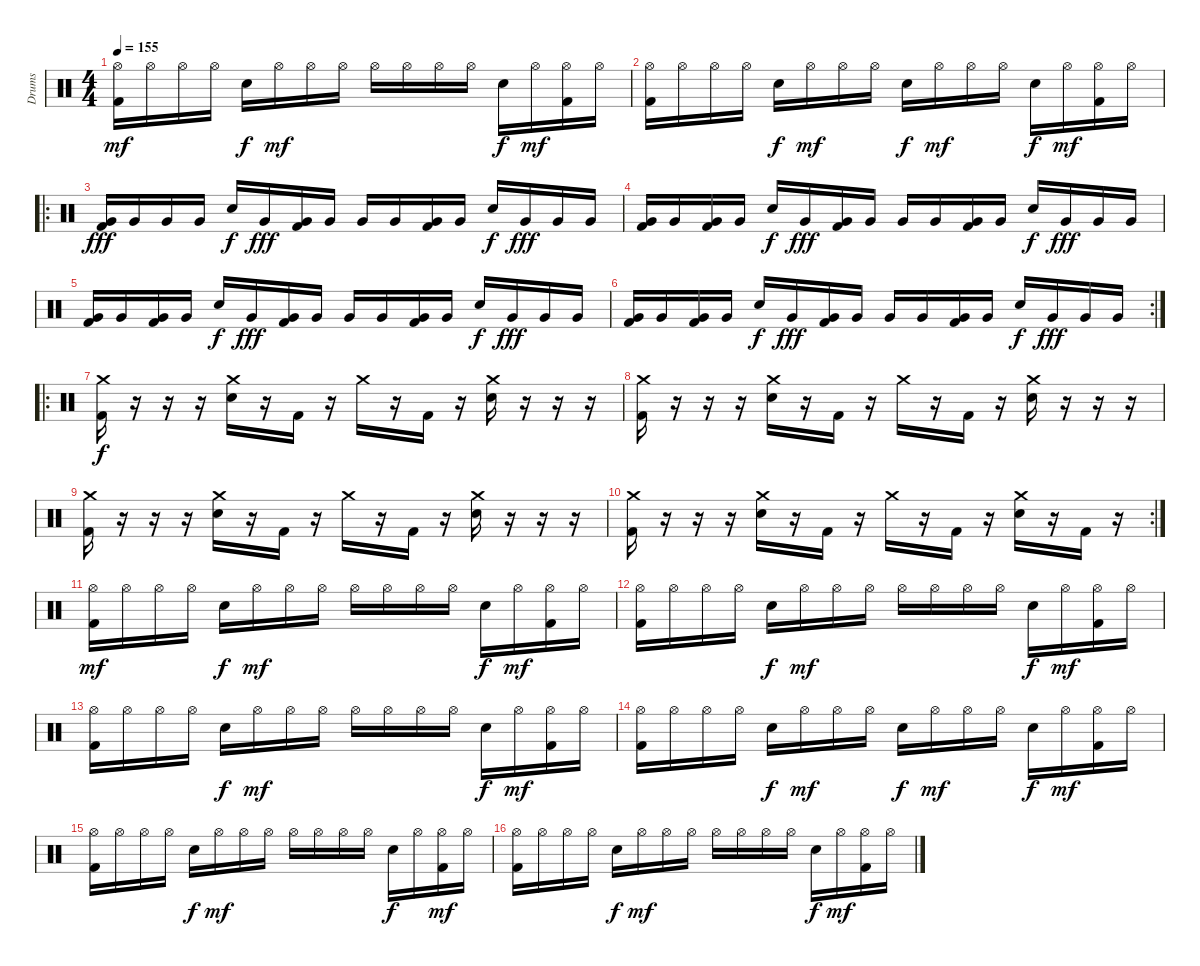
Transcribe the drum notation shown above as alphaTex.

\track ("Drums" "Drums") {instrument percussion}
\staff {score}
\articulation defaults
\ts (4 4)
\tempo 155
\clef neutral
\ks c
("Hi-Hat (open)" "Kick (hit) 2").16{dy mf} "Hi-Hat (open)".16 "Hi-Hat (open)".16 "Hi-Hat (open)".16 "Snare (hit) 2".16{dy f} "Hi-Hat (open)".16{dy mf} "Hi-Hat (open)".16 "Hi-Hat (open)".16 "Hi-Hat (open)".16 "Hi-Hat (open)".16 "Hi-Hat (open)".16 "Hi-Hat (open)".16 "Snare (hit) 2".16{dy f} "Hi-Hat (open)".16{dy mf} ("Hi-Hat (open)" "Kick (hit) 2").16 "Hi-Hat (open)".16 |
("Hi-Hat (open)" "Kick (hit) 2").16 "Hi-Hat (open)".16 "Hi-Hat (open)".16 "Hi-Hat (open)".16 "Snare (hit) 2".16{dy f} "Hi-Hat (open)".16{dy mf} "Hi-Hat (open)".16 "Hi-Hat (open)".16 "Snare (hit) 2".16{dy f} "Hi-Hat (open)".16{dy mf} "Hi-Hat (open)".16 "Hi-Hat (open)".16 "Snare (hit) 2".16{dy f} "Hi-Hat (open)".16{dy mf} ("Hi-Hat (open)" "Kick (hit) 2").16 "Hi-Hat (open)".16 |
\ro
("Very Low Tom (hit)" "Kick (hit) 2").16{dy fff} "Very Low Tom (hit)".16 "Very Low Tom (hit)".16 "Very Low Tom (hit)".16 "Snare (hit) 2".16{dy f} "Very Low Tom (hit)".16{dy fff} ("Very Low Tom (hit)" "Kick (hit) 2").16 "Very Low Tom (hit)".16 "Very Low Tom (hit)".16 "Very Low Tom (hit)".16 ("Very Low Tom (hit)" "Kick (hit) 2").16 "Very Low Tom (hit)".16 "Snare (hit) 2".16{dy f} "Very Low Tom (hit)".16{dy fff} "Very Low Tom (hit)".16 "Very Low Tom (hit)".16 |
("Very Low Tom (hit)" "Kick (hit) 2").16 "Very Low Tom (hit)".16 ("Very Low Tom (hit)" "Kick (hit) 2").16 "Very Low Tom (hit)".16 "Snare (hit) 2".16{dy f} "Very Low Tom (hit)".16{dy fff} ("Very Low Tom (hit)" "Kick (hit) 2").16 "Very Low Tom (hit)".16 "Very Low Tom (hit)".16 "Very Low Tom (hit)".16 ("Very Low Tom (hit)" "Kick (hit) 2").16 "Very Low Tom (hit)".16 "Snare (hit) 2".16{dy f} "Very Low Tom (hit)".16{dy fff} "Very Low Tom (hit)".16 "Very Low Tom (hit)".16 |
("Very Low Tom (hit)" "Kick (hit) 2").16 "Very Low Tom (hit)".16 ("Very Low Tom (hit)" "Kick (hit) 2").16 "Very Low Tom (hit)".16 "Snare (hit) 2".16{dy f} "Very Low Tom (hit)".16{dy fff} ("Very Low Tom (hit)" "Kick (hit) 2").16 "Very Low Tom (hit)".16 "Very Low Tom (hit)".16 "Very Low Tom (hit)".16 ("Very Low Tom (hit)" "Kick (hit) 2").16 "Very Low Tom (hit)".16 "Snare (hit) 2".16{dy f} "Very Low Tom (hit)".16{dy fff} "Very Low Tom (hit)".16 "Very Low Tom (hit)".16 |
\rc 2
("Very Low Tom (hit)" "Kick (hit) 2").16 "Very Low Tom (hit)".16 ("Very Low Tom (hit)" "Kick (hit) 2").16 "Very Low Tom (hit)".16 "Snare (hit) 2".16{dy f} "Very Low Tom (hit)".16{dy fff} ("Very Low Tom (hit)" "Kick (hit) 2").16 "Very Low Tom (hit)".16 "Very Low Tom (hit)".16 "Very Low Tom (hit)".16 ("Very Low Tom (hit)" "Kick (hit) 2").16 "Very Low Tom (hit)".16 "Snare (hit) 2".16{dy f} "Very Low Tom (hit)".16{dy fff} "Very Low Tom (hit)".16 "Very Low Tom (hit)".16 |
\ro
("Crash medium (hit)" "Kick (hit) 2").16{dy f} r.16 r.16 r.16 ("Crash medium (hit)" "Snare (hit) 2").16 r.16 "Kick (hit) 2".16 r.16 "Crash medium (hit)".16 r.16 "Kick (hit) 2".16 r.16 ("Crash medium (hit)" "Snare (hit) 2").16 r.16 r.16 r.16 |
("Crash medium (hit)" "Kick (hit) 2").16 r.16 r.16 r.16 ("Crash medium (hit)" "Snare (hit) 2").16 r.16 "Kick (hit) 2".16 r.16 "Crash medium (hit)".16 r.16 "Kick (hit) 2".16 r.16 ("Crash medium (hit)" "Snare (hit) 2").16 r.16 r.16 r.16 |
("Crash medium (hit)" "Kick (hit) 2").16 r.16 r.16 r.16 ("Crash medium (hit)" "Snare (hit) 2").16 r.16 "Kick (hit) 2".16 r.16 "Crash medium (hit)".16 r.16 "Kick (hit) 2".16 r.16 ("Crash medium (hit)" "Snare (hit) 2").16 r.16 r.16 r.16 |
\rc 2
("Crash medium (hit)" "Kick (hit) 2").16 r.16 r.16 r.16 ("Crash medium (hit)" "Snare (hit) 2").16 r.16 "Kick (hit) 2".16 r.16 "Crash medium (hit)".16 r.16 "Kick (hit) 2".16 r.16 ("Crash medium (hit)" "Snare (hit) 2").16 r.16 "Kick (hit) 2".16 r.16 |
("Hi-Hat (open)" "Kick (hit) 2").16{dy mf} "Hi-Hat (open)".16 "Hi-Hat (open)".16 "Hi-Hat (open)".16 "Snare (hit) 2".16{dy f} "Hi-Hat (open)".16{dy mf} "Hi-Hat (open)".16 "Hi-Hat (open)".16 "Hi-Hat (open)".16 "Hi-Hat (open)".16 "Hi-Hat (open)".16 "Hi-Hat (open)".16 "Snare (hit) 2".16{dy f} "Hi-Hat (open)".16{dy mf} ("Hi-Hat (open)" "Kick (hit) 2").16 "Hi-Hat (open)".16 |
("Hi-Hat (open)" "Kick (hit) 2").16 "Hi-Hat (open)".16 "Hi-Hat (open)".16 "Hi-Hat (open)".16 "Snare (hit) 2".16{dy f} "Hi-Hat (open)".16{dy mf} "Hi-Hat (open)".16 "Hi-Hat (open)".16 "Hi-Hat (open)".16 "Hi-Hat (open)".16 "Hi-Hat (open)".16 "Hi-Hat (open)".16 "Snare (hit) 2".16{dy f} "Hi-Hat (open)".16{dy mf} ("Hi-Hat (open)" "Kick (hit) 2").16 "Hi-Hat (open)".16 |
("Hi-Hat (open)" "Kick (hit) 2").16 "Hi-Hat (open)".16 "Hi-Hat (open)".16 "Hi-Hat (open)".16 "Snare (hit) 2".16{dy f} "Hi-Hat (open)".16{dy mf} "Hi-Hat (open)".16 "Hi-Hat (open)".16 "Hi-Hat (open)".16 "Hi-Hat (open)".16 "Hi-Hat (open)".16 "Hi-Hat (open)".16 "Snare (hit) 2".16{dy f} "Hi-Hat (open)".16{dy mf} ("Hi-Hat (open)" "Kick (hit) 2").16 "Hi-Hat (open)".16 |
("Hi-Hat (open)" "Kick (hit) 2").16 "Hi-Hat (open)".16 "Hi-Hat (open)".16 "Hi-Hat (open)".16 "Snare (hit) 2".16{dy f} "Hi-Hat (open)".16{dy mf} "Hi-Hat (open)".16 "Hi-Hat (open)".16 "Snare (hit) 2".16{dy f} "Hi-Hat (open)".16{dy mf} "Hi-Hat (open)".16 "Hi-Hat (open)".16 "Snare (hit) 2".16{dy f} "Hi-Hat (open)".16{dy mf} ("Hi-Hat (open)" "Kick (hit) 2").16 "Hi-Hat (open)".16 |
("Hi-Hat (open)" "Kick (hit) 2").16 "Hi-Hat (open)".16 "Hi-Hat (open)".16 "Hi-Hat (open)".16 "Snare (hit) 2".16{dy f} "Hi-Hat (open)".16{dy mf} "Hi-Hat (open)".16 "Hi-Hat (open)".16 "Hi-Hat (open)".16 "Hi-Hat (open)".16 "Hi-Hat (open)".16 "Hi-Hat (open)".16 "Snare (hit) 2".16{dy f} "Hi-Hat (open)".16 ("Hi-Hat (open)" "Kick (hit) 2").16{dy mf} "Hi-Hat (open)".16 |
("Hi-Hat (open)" "Kick (hit) 2").16 "Hi-Hat (open)".16 "Hi-Hat (open)".16 "Hi-Hat (open)".16 "Snare (hit) 2".16{dy f} "Hi-Hat (open)".16{dy mf} "Hi-Hat (open)".16 "Hi-Hat (open)".16 "Hi-Hat (open)".16 "Hi-Hat (open)".16 "Hi-Hat (open)".16 "Hi-Hat (open)".16 "Snare (hit) 2".16{dy f} "Hi-Hat (open)".16{dy mf} ("Hi-Hat (open)" "Kick (hit) 2").16 "Hi-Hat (open)".16
